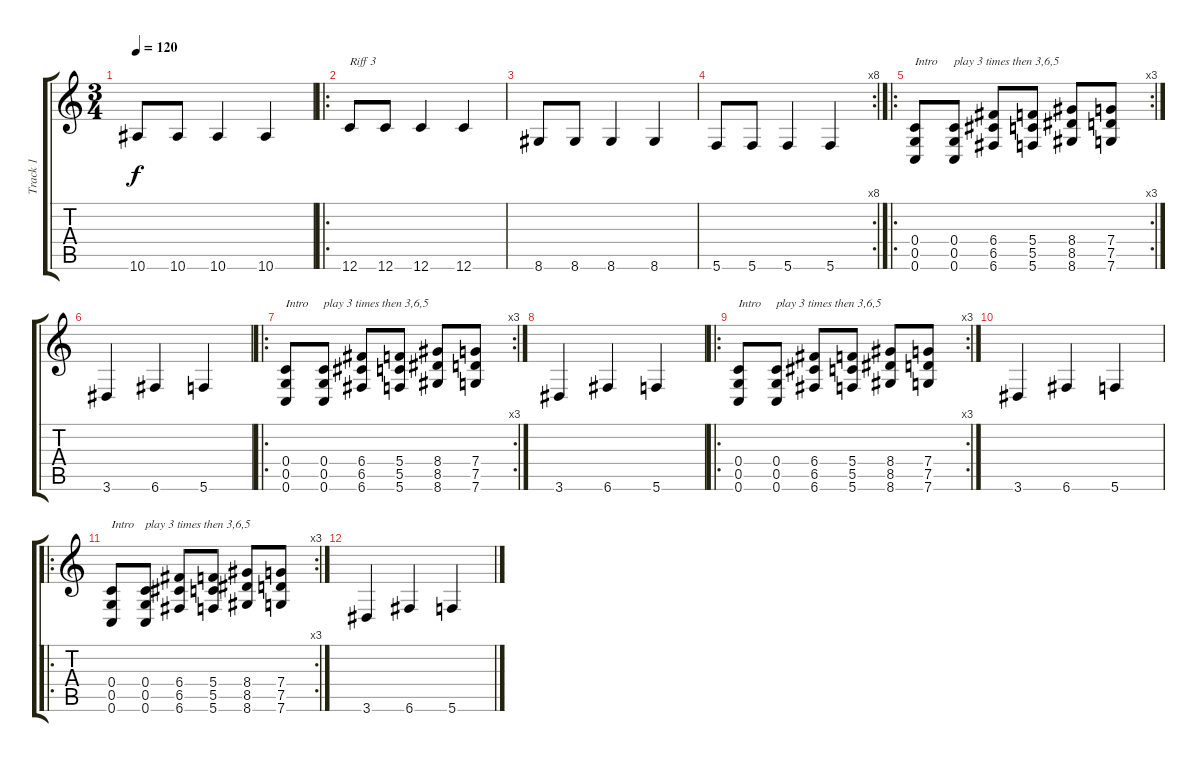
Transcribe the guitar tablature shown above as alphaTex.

\track ("Track 1" "Track 1") {instrument distortionguitar}
\staff {score tabs}
\tuning (D4 A3 F3 C3 G2 C2) {hide}
\ts (3 4)
\tempo 120
\clef g2
\ks c
10.6.8{dy f} 10.6.8 10.6.4 10.6.4 |
\ro
12.6.8{txt "Riff 3"} 12.6.8 12.6.4 12.6.4 |
8.6.8 8.6.8 8.6.4 8.6.4 |
\rc 8
5.6.8 5.6.8 5.6.4 5.6.4 |
\ro
\rc 3
(0.4 0.5 0.6).8{txt "Intro"} (0.4 0.5 0.6).8{txt "play 3 times then 3,6,5"} (6.4 6.5 6.6).8 (5.4 5.5 5.6).8 (8.4 8.5 8.6).8 (7.4 7.5 7.6).8 |
3.6.4 6.6.4 5.6.4 |
\ro
\rc 3
(0.4 0.5 0.6).8{txt "Intro"} (0.4 0.5 0.6).8{txt "play 3 times then 3,6,5"} (6.4 6.5 6.6).8 (5.4 5.5 5.6).8 (8.4 8.5 8.6).8 (7.4 7.5 7.6).8 |
3.6.4 6.6.4 5.6.4 |
\ro
\rc 3
(0.4 0.5 0.6).8{txt "Intro"} (0.4 0.5 0.6).8{txt "play 3 times then 3,6,5"} (6.4 6.5 6.6).8 (5.4 5.5 5.6).8 (8.4 8.5 8.6).8 (7.4 7.5 7.6).8 |
3.6.4 6.6.4 5.6.4 |
\ro
\rc 3
(0.4 0.5 0.6).8{txt "Intro"} (0.4 0.5 0.6).8{txt "play 3 times then 3,6,5"} (6.4 6.5 6.6).8 (5.4 5.5 5.6).8 (8.4 8.5 8.6).8 (7.4 7.5 7.6).8 |
3.6.4 6.6.4 5.6.4
